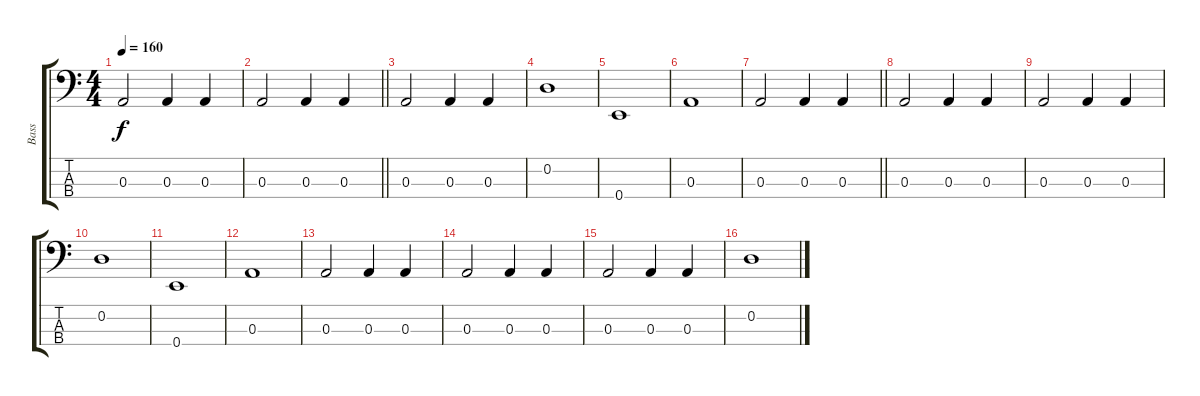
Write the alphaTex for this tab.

\track ("Bass" "Bass") {instrument electricbassfinger}
\staff {score tabs}
\tuning (G2 D2 A1 E1) {hide}
\ts (4 4)
\tempo 160
\clef f4
\ks c
0.3.2{dy f} 0.3.4 0.3.4 |
\barLineRight lightlight
0.3.2 0.3.4 0.3.4 |
0.3.2 0.3.4 0.3.4 |
0.2.1 |
0.4.1 |
0.3.1 |
\barLineRight lightlight
0.3.2 0.3.4 0.3.4 |
0.3.2 0.3.4 0.3.4 |
0.3.2 0.3.4 0.3.4 |
0.2.1 |
0.4.1 |
0.3.1 |
0.3.2 0.3.4 0.3.4 |
0.3.2 0.3.4 0.3.4 |
0.3.2 0.3.4 0.3.4 |
0.2.1
